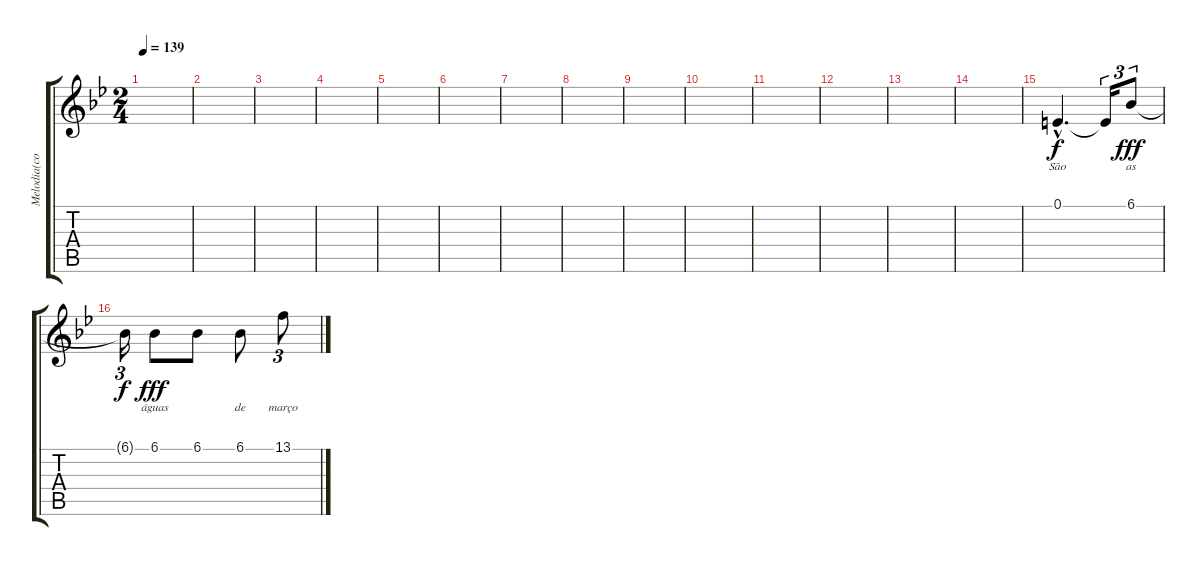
\track ("Melodia(com letra)" "Melodia(co") {instrument synthstrings1}
\staff {score tabs}
\tuning (E4 B3 G3 D3 A2 E2) {hide}
\ts (2 4)
\tempo 139
\clef g2
\ks bb
|
|
|
|
|
|
|
|
|
|
|
|
|
|
0.1{hac}.4{d lyrics (0 "São") lyrics (1 "") lyrics (2 "") lyrics (3 "") lyrics (4 "")} 0.1{t}.16{tu (3 2) lyrics (0 "") lyrics (1 "") lyrics (2 "") lyrics (3 "") lyrics (4 "")} 6.1.8{tu (3 2) lyrics (0 "as") lyrics (1 "") lyrics (2 "") lyrics (3 "") lyrics (4 "") dy fff} |
6.1{t}.16{tu (3 2) lyrics (0 "") lyrics (1 "") lyrics (2 "") lyrics (3 "") lyrics (4 "") dy f} 6.1.8{lyrics (0 "águas") lyrics (1 "") lyrics (2 "") lyrics (3 "") lyrics (4 "") dy fff} 6.1.8{lyrics (0 "") lyrics (1 "") lyrics (2 "") lyrics (3 "") lyrics (4 "")} 6.1.8{lyrics (0 "de") lyrics (1 "") lyrics (2 "") lyrics (3 "") lyrics (4 "")} 13.1.8{tu (3 2) lyrics (0 "março") lyrics (1 "") lyrics (2 "") lyrics (3 "") lyrics (4 "")}
